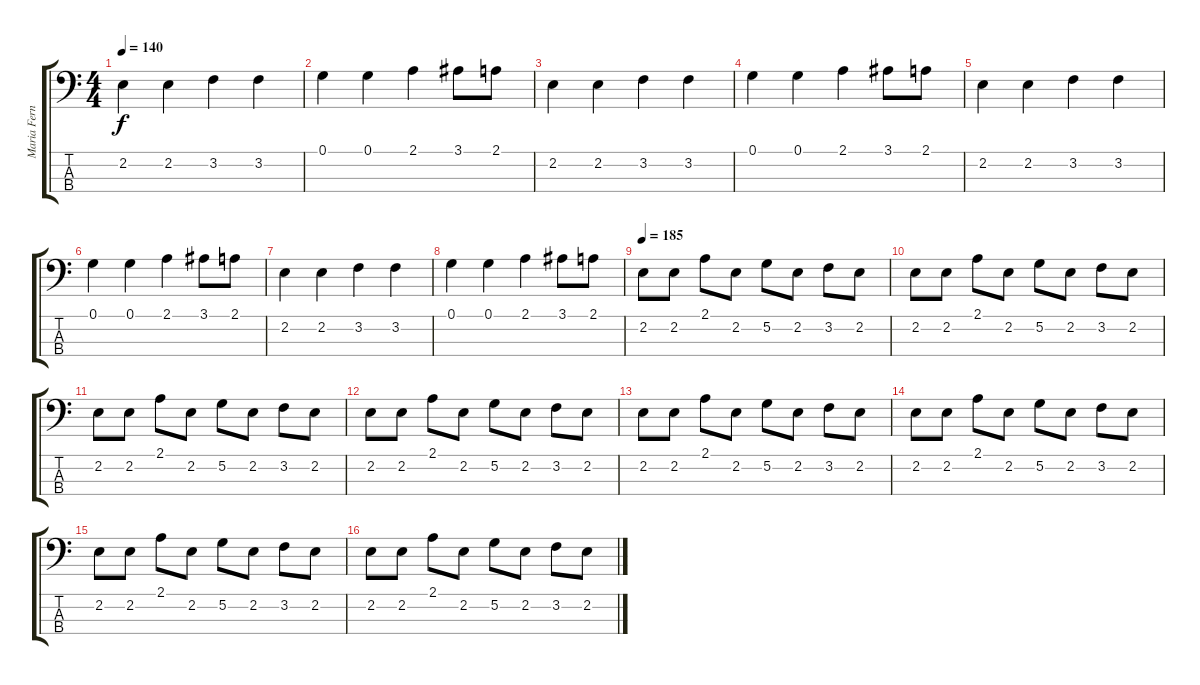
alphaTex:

\track ("Maria Fernanda Aldana" "Maria Fern") {instrument electricbassfinger}
\staff {score tabs}
\tuning (G2 D2 A1 E1) {hide}
\ts (4 4)
\tempo 140
\clef f4
\ks c
2.2.4{dy f} 2.2.4 3.2.4 3.2.4 |
0.1.4 0.1.4 2.1.4 3.1.8 2.1.8 |
2.2.4 2.2.4 3.2.4 3.2.4 |
0.1.4 0.1.4 2.1.4 3.1.8 2.1.8 |
2.2.4 2.2.4 3.2.4 3.2.4 |
0.1.4 0.1.4 2.1.4 3.1.8 2.1.8 |
2.2.4 2.2.4 3.2.4 3.2.4 |
0.1.4 0.1.4 2.1.4 3.1.8 2.1.8 |
\tempo 185
2.2.8 2.2.8 2.1.8 2.2.8 5.2.8 2.2.8 3.2.8 2.2.8 |
2.2.8 2.2.8 2.1.8 2.2.8 5.2.8 2.2.8 3.2.8 2.2.8 |
2.2.8 2.2.8 2.1.8 2.2.8 5.2.8 2.2.8 3.2.8 2.2.8 |
2.2.8 2.2.8 2.1.8 2.2.8 5.2.8 2.2.8 3.2.8 2.2.8 |
2.2.8 2.2.8 2.1.8 2.2.8 5.2.8 2.2.8 3.2.8 2.2.8 |
2.2.8 2.2.8 2.1.8 2.2.8 5.2.8 2.2.8 3.2.8 2.2.8 |
2.2.8 2.2.8 2.1.8 2.2.8 5.2.8 2.2.8 3.2.8 2.2.8 |
2.2.8 2.2.8 2.1.8 2.2.8 5.2.8 2.2.8 3.2.8 2.2.8
